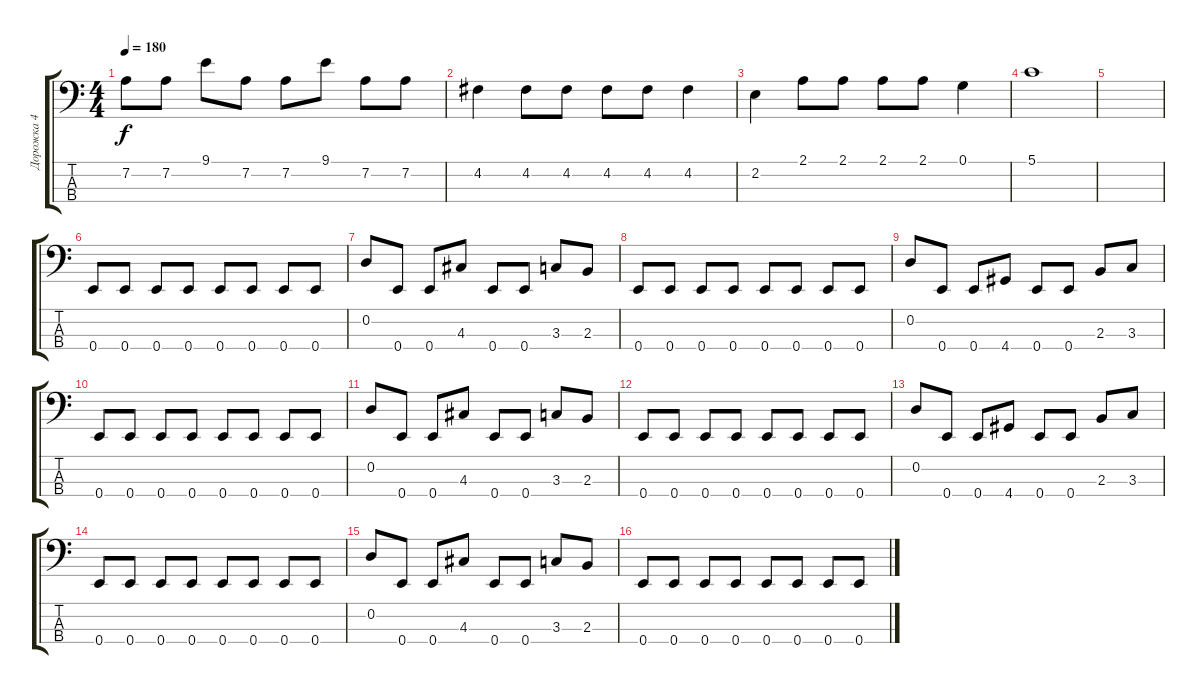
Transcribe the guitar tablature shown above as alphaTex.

\track ("Дорожка 4" "Дорожка 4") {instrument electricbassfinger}
\staff {score tabs}
\tuning (G2 D2 A1 E1) {hide}
\ts (4 4)
\tempo 180
\clef f4
\ks c
7.2.8{dy f} 7.2.8 9.1.8 7.2.8 7.2.8 9.1.8 7.2.8 7.2.8 |
4.2.4 4.2.8 4.2.8 4.2.8 4.2.8 4.2.4 |
2.2.4 2.1.8 2.1.8 2.1.8 2.1.8 0.1.4 |
5.1.1 |
|
0.4.8 0.4.8 0.4.8 0.4.8 0.4.8 0.4.8 0.4.8 0.4.8 |
0.2.8 0.4.8 0.4.8 4.3.8 0.4.8 0.4.8 3.3.8 2.3.8 |
0.4.8 0.4.8 0.4.8 0.4.8 0.4.8 0.4.8 0.4.8 0.4.8 |
0.2.8 0.4.8 0.4.8 4.4.8 0.4.8 0.4.8 2.3.8 3.3.8 |
0.4.8 0.4.8 0.4.8 0.4.8 0.4.8 0.4.8 0.4.8 0.4.8 |
0.2.8 0.4.8 0.4.8 4.3.8 0.4.8 0.4.8 3.3.8 2.3.8 |
0.4.8 0.4.8 0.4.8 0.4.8 0.4.8 0.4.8 0.4.8 0.4.8 |
0.2.8 0.4.8 0.4.8 4.4.8 0.4.8 0.4.8 2.3.8 3.3.8 |
0.4.8 0.4.8 0.4.8 0.4.8 0.4.8 0.4.8 0.4.8 0.4.8 |
0.2.8 0.4.8 0.4.8 4.3.8 0.4.8 0.4.8 3.3.8 2.3.8 |
0.4.8 0.4.8 0.4.8 0.4.8 0.4.8 0.4.8 0.4.8 0.4.8
